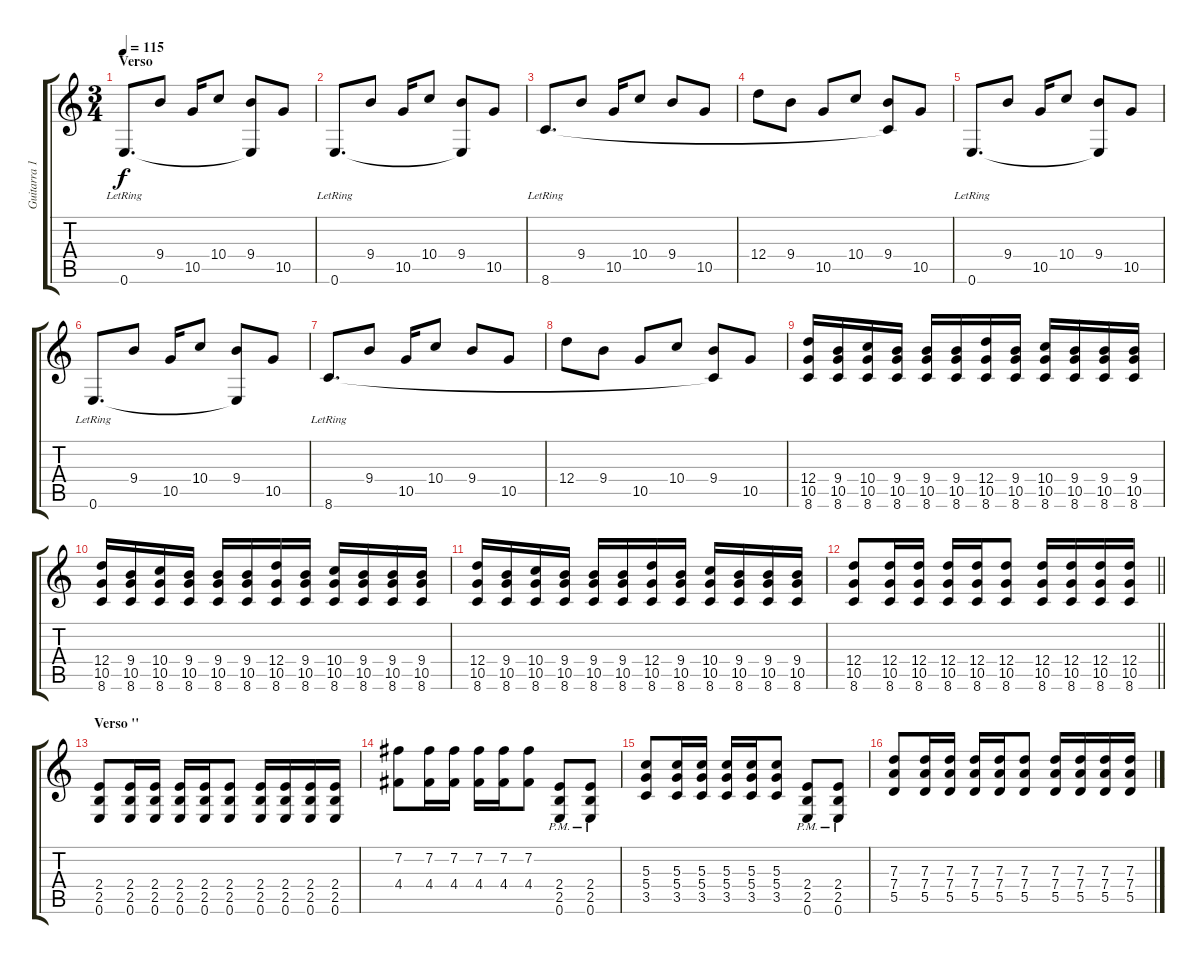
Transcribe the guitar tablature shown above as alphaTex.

\track ("Guitarra 1" "Guitarra 1") {instrument overdrivenguitar}
\staff {score tabs}
\tuning (E4 B3 G3 D3 A2 E2) {hide}
\ts (3 4)
\section ("" "Verso")
\tempo 115
\clef g2
\ks c
0.6{lr}.8{d dy f} 9.4.8 10.5.16 10.4.8 (9.4 0.6{t}).8 10.5.8 |
0.6{lr}.8{d} 9.4.8 10.5.16 10.4.8 (9.4 0.6{t}).8 10.5.8 |
8.6{lr}.8{d} 9.4.8 10.5.16 10.4.8 9.4.8 10.5.8 |
12.4.8 9.4.8 10.5.8 10.4.8 (9.4 8.6{t}).8 10.5.8 |
0.6{lr}.8{d} 9.4.8 10.5.16 10.4.8 (9.4 0.6{t}).8 10.5.8 |
0.6{lr}.8{d} 9.4.8 10.5.16 10.4.8 (9.4 0.6{t}).8 10.5.8 |
8.6{lr}.8{d} 9.4.8 10.5.16 10.4.8 9.4.8 10.5.8 |
12.4.8 9.4.8 10.5.8 10.4.8 (9.4 8.6{t}).8 10.5.8 |
(12.4 10.5 8.6).16 (9.4 10.5 8.6).16 (10.4 10.5 8.6).16 (9.4 10.5 8.6).16 (9.4 10.5 8.6).16 (9.4 10.5 8.6).16 (12.4 10.5 8.6).16 (9.4 10.5 8.6).16 (10.4 10.5 8.6).16 (9.4 10.5 8.6).16 (9.4 10.5 8.6).16 (9.4 10.5 8.6).16 |
(12.4 10.5 8.6).16 (9.4 10.5 8.6).16 (10.4 10.5 8.6).16 (9.4 10.5 8.6).16 (9.4 10.5 8.6).16 (9.4 10.5 8.6).16 (12.4 10.5 8.6).16 (9.4 10.5 8.6).16 (10.4 10.5 8.6).16 (9.4 10.5 8.6).16 (9.4 10.5 8.6).16 (9.4 10.5 8.6).16 |
(12.4 10.5 8.6).16 (9.4 10.5 8.6).16 (10.4 10.5 8.6).16 (9.4 10.5 8.6).16 (9.4 10.5 8.6).16 (9.4 10.5 8.6).16 (12.4 10.5 8.6).16 (9.4 10.5 8.6).16 (10.4 10.5 8.6).16 (9.4 10.5 8.6).16 (9.4 10.5 8.6).16 (9.4 10.5 8.6).16 |
\barLineRight lightlight
(12.4 10.5 8.6).8 (12.4 10.5 8.6).16 (12.4 10.5 8.6).16 (12.4 10.5 8.6).16 (12.4 10.5 8.6).16 (12.4 10.5 8.6).8 (12.4 10.5 8.6).16 (12.4 10.5 8.6).16 (12.4 10.5 8.6).16 (12.4 10.5 8.6).16 |
\section ("" "Verso ''")
(2.4 2.5 0.6).8{instrument overdrivenguitar} (2.4 2.5 0.6).16 (2.4 2.5 0.6).16 (2.4 2.5 0.6).16 (2.4 2.5 0.6).16 (2.4 2.5 0.6).8 (2.4 2.5 0.6).16 (2.4 2.5 0.6).16 (2.4 2.5 0.6).16 (2.4 2.5 0.6).16 |
(7.2 4.4).8 (7.2 4.4).16 (7.2 4.4).16 (7.2 4.4).16 (7.2 4.4).16 (7.2 4.4).8 (2.4{pm} 2.5{pm} 0.6{pm}).8 (2.4{pm} 2.5{pm} 0.6{pm}).8 |
(5.3 5.4 3.5).8 (5.3 5.4 3.5).16 (5.3 5.4 3.5).16 (5.3 5.4 3.5).16 (5.3 5.4 3.5).16 (5.3 5.4 3.5).8 (2.4{pm} 2.5{pm} 0.6{pm}).8 (2.4{pm} 2.5{pm} 0.6{pm}).8 |
(7.3 7.4 5.5).8 (7.3 7.4 5.5).16 (7.3 7.4 5.5).16 (7.3 7.4 5.5).16 (7.3 7.4 5.5).16 (7.3 7.4 5.5).8 (7.3 7.4 5.5).16 (7.3 7.4 5.5).16 (7.3 7.4 5.5).16 (7.3 7.4 5.5).16
